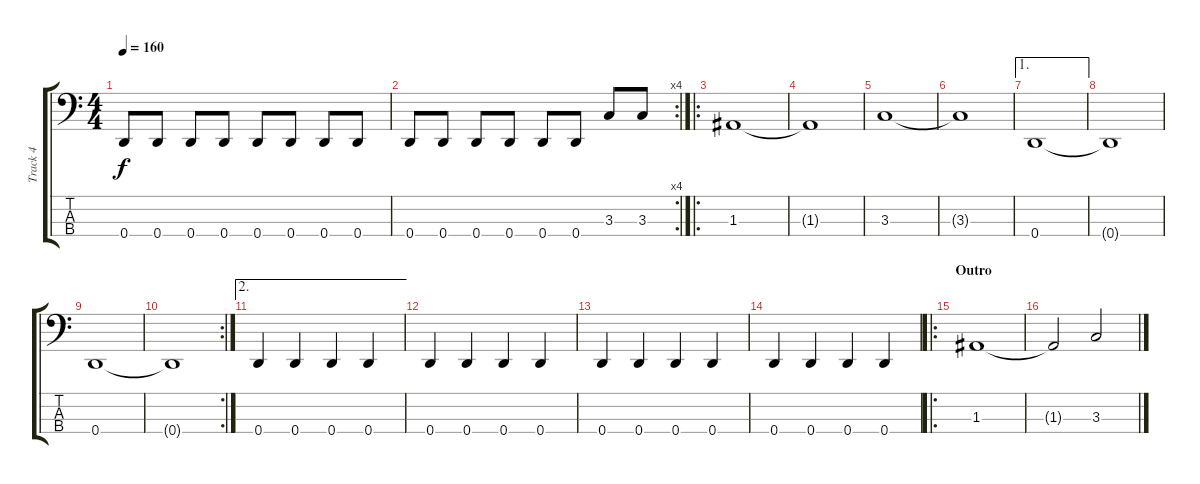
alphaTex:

\track ("Track 4" "Track 4") {instrument electricbassfinger}
\staff {score tabs}
\tuning (G2 D2 A1 D1) {hide}
\ts (4 4)
\tempo 160
\clef f4
\ks c
0.4.8{dy f} 0.4.8 0.4.8 0.4.8 0.4.8 0.4.8 0.4.8 0.4.8 |
\rc 4
0.4.8 0.4.8 0.4.8 0.4.8 0.4.8 0.4.8 3.3.8 3.3.8 |
\ro
1.3.1 |
1.3{t}.1 |
3.3.1 |
3.3{t}.1 |
\ae 1
0.4.1 |
0.4{t}.1 |
0.4.1 |
\rc 2
0.4{t}.1 |
\ae 2
0.4.4 0.4.4 0.4.4 0.4.4 |
0.4.4 0.4.4 0.4.4 0.4.4 |
0.4.4 0.4.4 0.4.4 0.4.4 |
0.4.4 0.4.4 0.4.4 0.4.4 |
\ro
\section ("" "Outro")
1.3.1 |
1.3{t}.2 3.3.2
